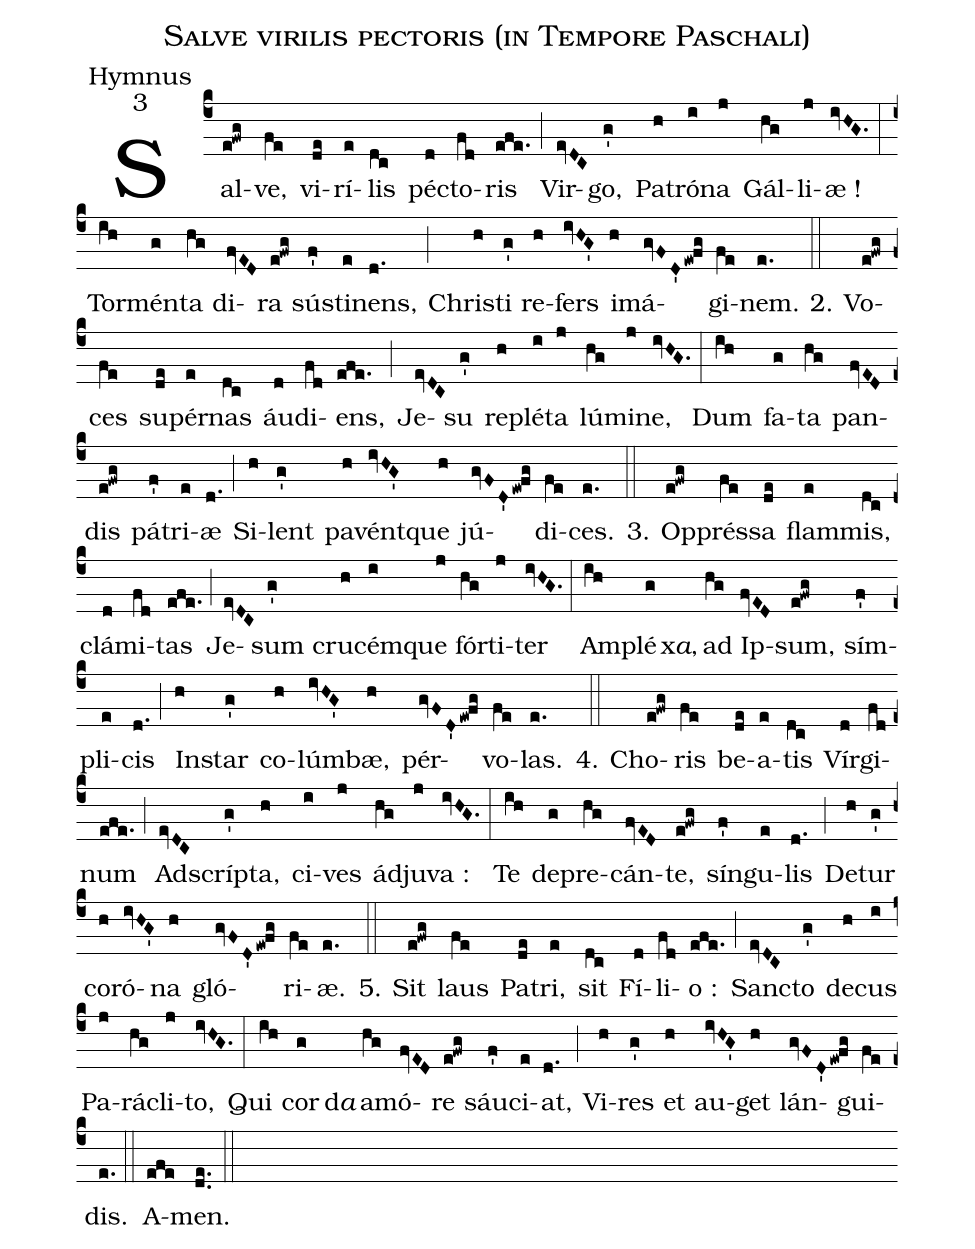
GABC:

name:Salve virilis pectoris (in Tempore Paschali);
office-part:Hymnus;
mode:3;
%%
(c4)Sal(e!fwg)ve,(fe) vi(de)rí(e)lis(dc) péc(d)to(fd)ris(efe.) (;)
Vir(evDC)go,(g') Pa(h)tró(i)na(j) Gál(hg)li(j)æ !(ivHG.) (:)
Tor(ih)mén(g)ta(hg) di(fvED)ra(e!fwg) sús(f')ti(e)nens,(d.) (;)
Chris(h)ti(g') re(h)fers(ivHG') i(h)má(gvFD'/ew!fg)gi(fe)nem.(e.) (::)

2. Vo(e!fwg)ces(fe) su(de)pér(e)nas(dc) áu(d)di(fd)ens,(efe.) (;)
Je(evDC)su(g') re(h)plé(i)ta(j) lú(hg)mi(j)ne,(ivHG.) (:)
Dum(ih) fa(g)ta(hg) pan(fvED)dis(e!fwg) pá(f')tri(e)æ(d.) (;)
Si(h)lent(g') pa(h)vént(ivHG')que(h) jú(gvFD'/ew!fg)di(fe)ces.(e.) (::)

3. Op(e!fwg)prés(fe)sa(de) flam(e)mis,(dc) clá(d)mi(fd)tas(efe.) (;)
Je(evDC)sum(g') cru(h)cém(i)que(j) fór(hg)ti(j)ter(ivHG.) (:)
Am(ih)plé(g)x<i>a</i>,() ad(hg) Ip(fvED)sum,(e!fwg) sím(f')pli(e)cis(d.) (;)
In(h)star(g') co(h)lúm(ivHG')bæ,(h) pér(gvFD'/ew!fg)vo(fe)las.(e.) (::)

4. Cho(e!fwg)ris(fe) be(de)a(e)tis(dc) Vír(d)gi(fd)num(efe.) (;)
Ad(evDC)scríp(g')ta,(h) ci(i)ves(j) ád(hg)ju(j)va :(ivHG.) (:)
Te(ih) de(g)pre(hg)cán(fvED)te,(e!fwg) sín(f')gu(e)lis(d.) (;)
De(h)tur(g') co(h)ró(ivHG')na(h) gló(gvFD'/ew!fg)ri(fe)æ.(e.) (::)

5. Sit(e!fwg) laus(fe) Pa(de)tri,(e) sit(dc) Fí(d)li(fd)o :(efe.) (;)
Sanc(evDC)to(g') de(h)cus(i) Pa(j)rá(hg)cli(j)to,(ivHG.) (:)
Qui(ih) cor(g)d<i>a</i>() a(hg)mó(fvED)re(e!fwg) sáu(f')ci(e)at,(d.) (;)
Vi(h)res(g') et(h) au(ivHG')get(h) lán(gvFD'/ew!fg)gui(fe)dis.(e.) (::)
A(efe)men.(de..) (::)
